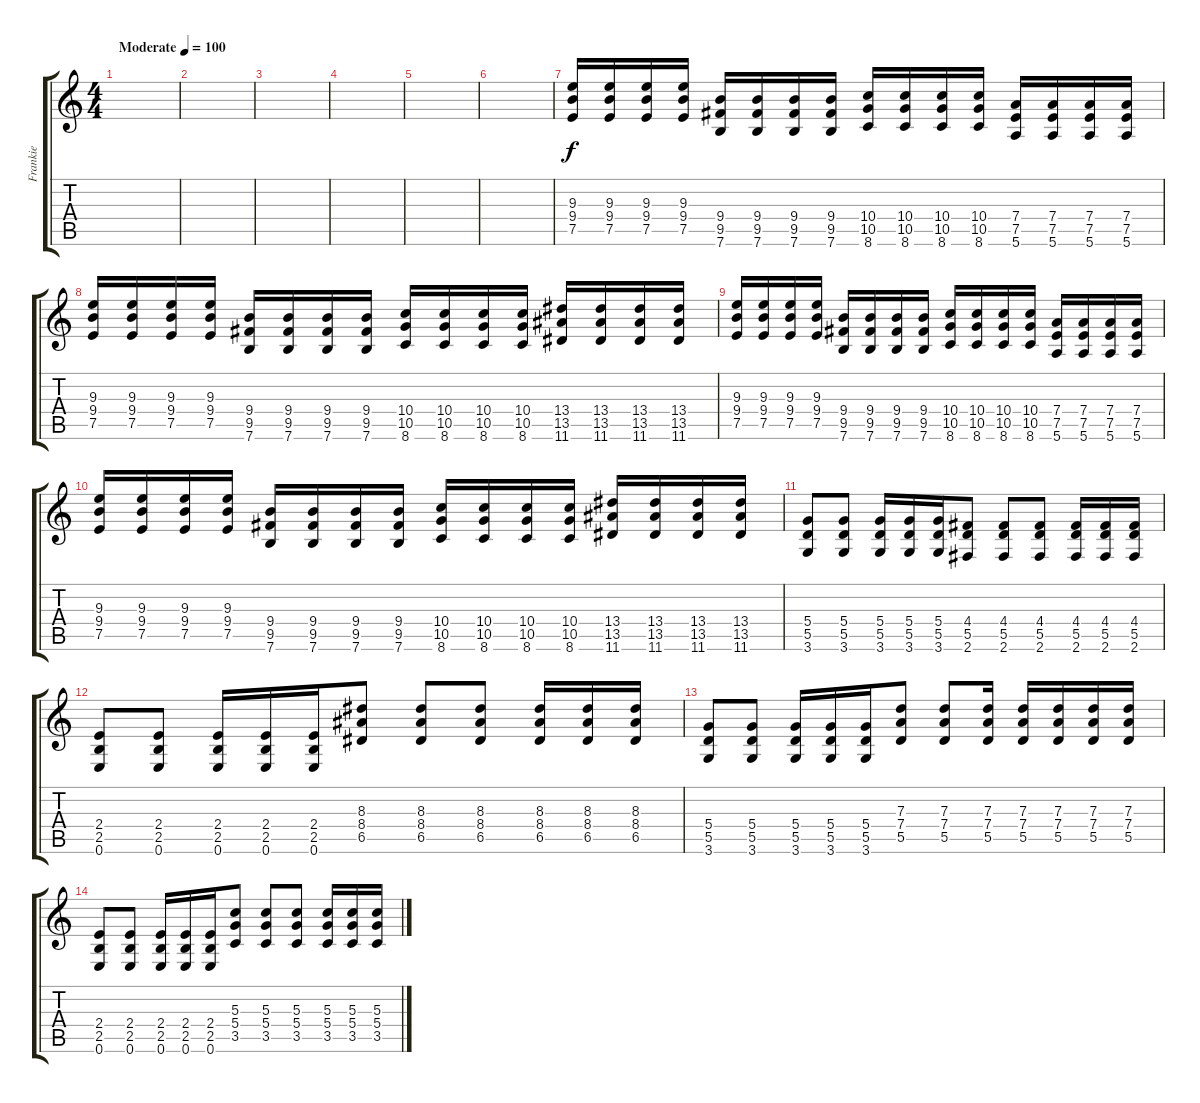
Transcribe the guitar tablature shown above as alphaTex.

\track ("Frankie" "Frankie") {instrument distortionguitar}
\staff {score tabs}
\tuning (E4 B3 G3 D3 A2 E2) {hide}
\ts (4 4)
\tempo (100 "Moderate")
\clef g2
\ks c
|
|
|
|
|
|
(9.3 9.4 7.5).16 (9.3 9.4 7.5).16 (9.3 9.4 7.5).16 (9.3 9.4 7.5).16 (9.4 9.5 7.6).16 (9.4 9.5 7.6).16 (9.4 9.5 7.6).16 (9.4 9.5 7.6).16 (10.4 10.5 8.6).16 (10.4 10.5 8.6).16 (10.4 10.5 8.6).16 (10.4 10.5 8.6).16 (7.4 7.5 5.6).16 (7.4 7.5 5.6).16 (7.4 7.5 5.6).16 (7.4 7.5 5.6).16 |
(9.3 9.4 7.5).16 (9.3 9.4 7.5).16 (9.3 9.4 7.5).16 (9.3 9.4 7.5).16 (9.4 9.5 7.6).16 (9.4 9.5 7.6).16 (9.4 9.5 7.6).16 (9.4 9.5 7.6).16 (10.4 10.5 8.6).16 (10.4 10.5 8.6).16 (10.4 10.5 8.6).16 (10.4 10.5 8.6).16 (13.4 13.5 11.6).16 (13.4 13.5 11.6).16 (13.4 13.5 11.6).16 (13.4 13.5 11.6).16 |
(9.3 9.4 7.5).16 (9.3 9.4 7.5).16 (9.3 9.4 7.5).16 (9.3 9.4 7.5).16 (9.4 9.5 7.6).16 (9.4 9.5 7.6).16 (9.4 9.5 7.6).16 (9.4 9.5 7.6).16 (10.4 10.5 8.6).16 (10.4 10.5 8.6).16 (10.4 10.5 8.6).16 (10.4 10.5 8.6).16 (7.4 7.5 5.6).16 (7.4 7.5 5.6).16 (7.4 7.5 5.6).16 (7.4 7.5 5.6).16 |
(9.3 9.4 7.5).16 (9.3 9.4 7.5).16 (9.3 9.4 7.5).16 (9.3 9.4 7.5).16 (9.4 9.5 7.6).16 (9.4 9.5 7.6).16 (9.4 9.5 7.6).16 (9.4 9.5 7.6).16 (10.4 10.5 8.6).16 (10.4 10.5 8.6).16 (10.4 10.5 8.6).16 (10.4 10.5 8.6).16 (13.4 13.5 11.6).16 (13.4 13.5 11.6).16 (13.4 13.5 11.6).16 (13.4 13.5 11.6).16 |
(5.4 5.5 3.6).8 (5.4 5.5 3.6).8 (5.4 5.5 3.6).16 (5.4 5.5 3.6).16 (5.4 5.5 3.6).16 (4.4 5.5 2.6).8 (4.4 5.5 2.6).8 (4.4 5.5 2.6).8 (4.4 5.5 2.6).16 (4.4 5.5 2.6).16 (4.4 5.5 2.6).16 |
(2.4 2.5 0.6).8 (2.4 2.5 0.6).8 (2.4 2.5 0.6).16 (2.4 2.5 0.6).16 (2.4 2.5 0.6).16 (8.3 8.4 6.5).8 (8.3 8.4 6.5).8 (8.3 8.4 6.5).8 (8.3 8.4 6.5).16 (8.3 8.4 6.5).16 (8.3 8.4 6.5).16 |
(5.4 5.5 3.6).8 (5.4 5.5 3.6).8 (5.4 5.5 3.6).16 (5.4 5.5 3.6).16 (5.4 5.5 3.6).16 (7.3 7.4 5.5).8 (7.3 7.4 5.5).8 (7.3 7.4 5.5).16 (7.3 7.4 5.5).16 (7.3 7.4 5.5).16 (7.3 7.4 5.5).16 (7.3 7.4 5.5).16 |
(2.4 2.5 0.6).8 (2.4 2.5 0.6).8 (2.4 2.5 0.6).16 (2.4 2.5 0.6).16 (2.4 2.5 0.6).16 (5.3 5.4 3.5).8 (5.3 5.4 3.5).8 (5.3 5.4 3.5).8 (5.3 5.4 3.5).16 (5.3 5.4 3.5).16 (5.3 5.4 3.5).16
